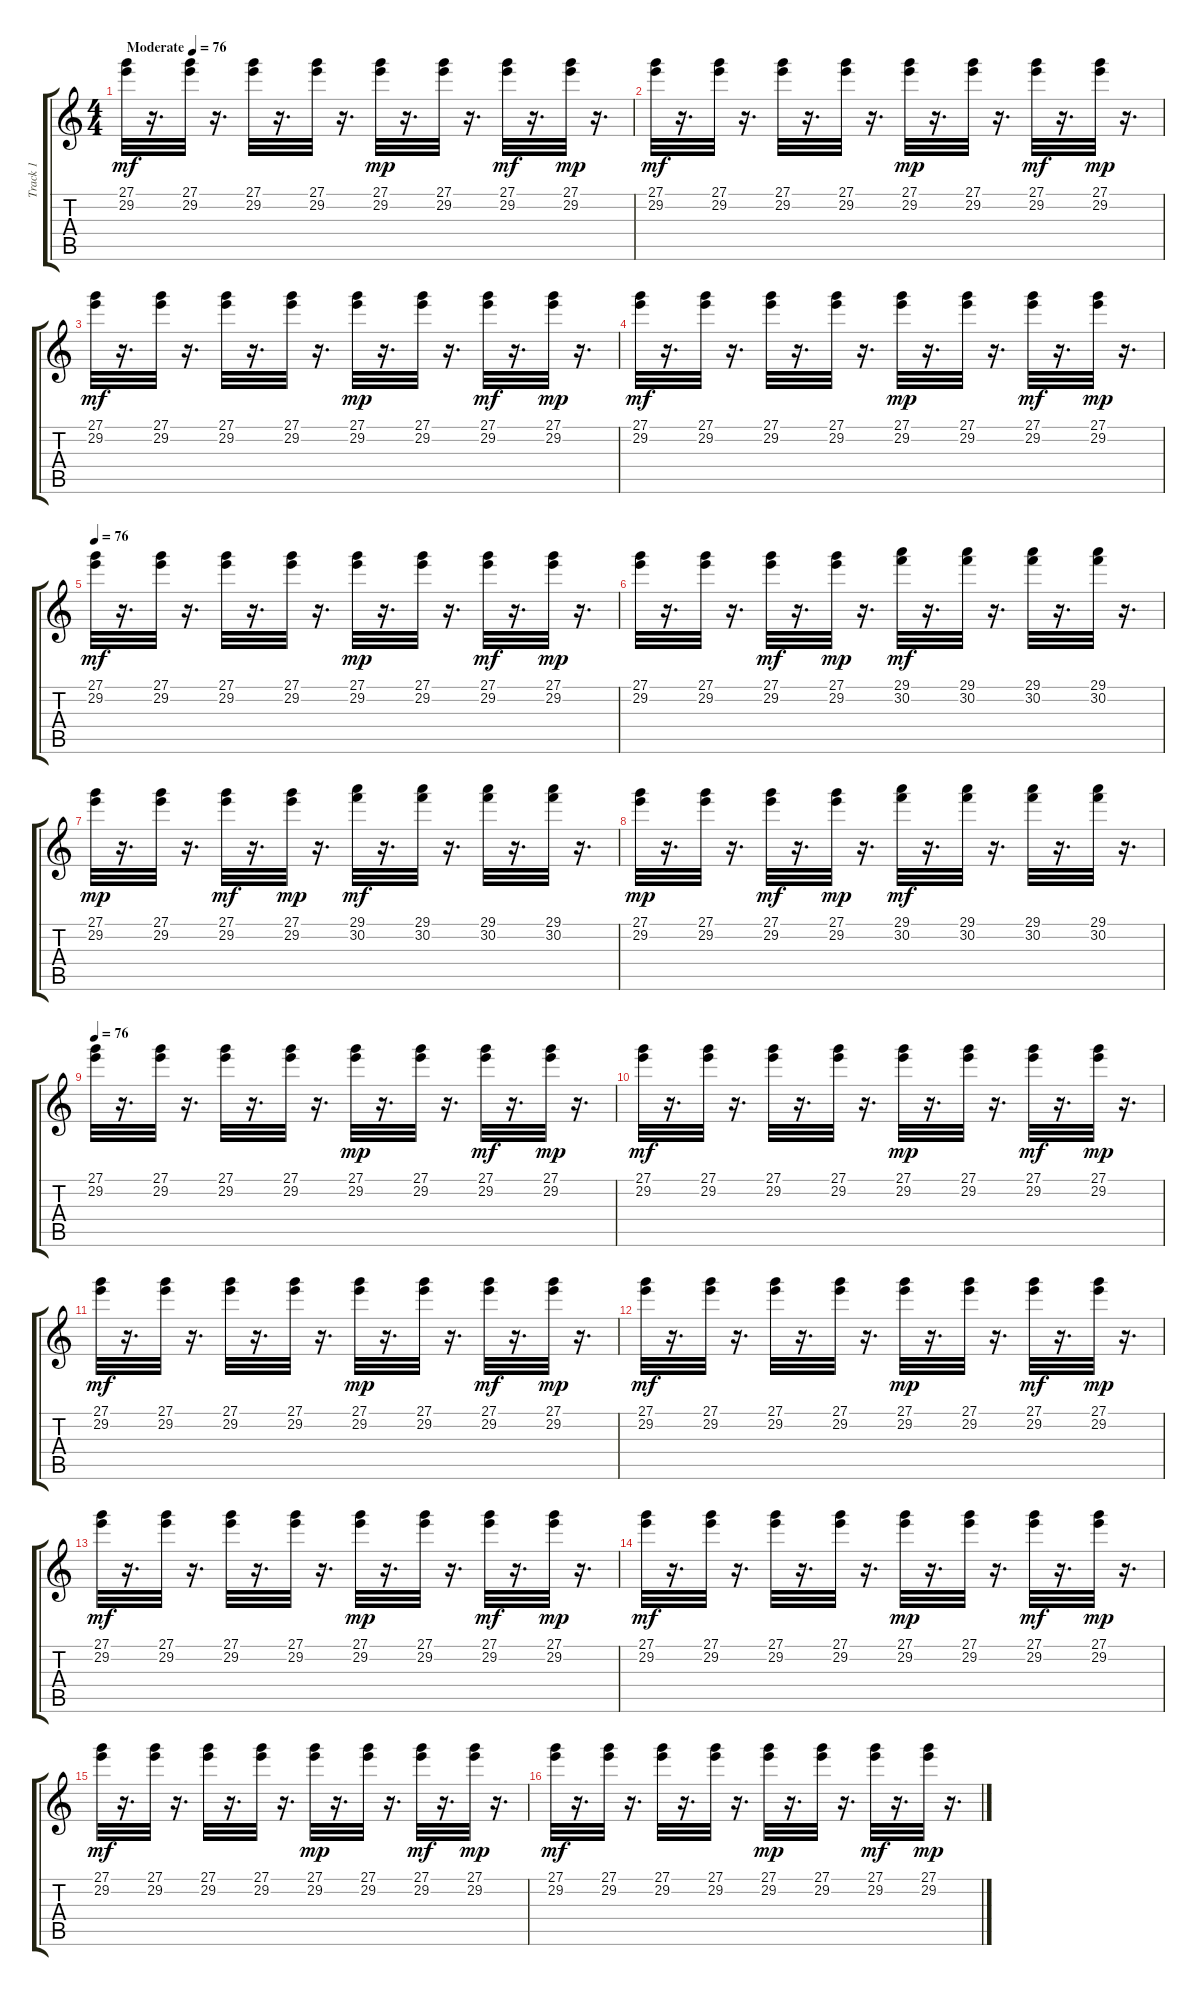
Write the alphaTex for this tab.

\track ("Track 1" "Track 1") {instrument brightacousticpiano}
\staff {score tabs}
\tuning (E4 B3 G3 D3 A2 E2) {hide}
\ts (4 4)
\tempo (76 "Moderate")
\clef g2
\ks c
(27.1 29.2).32{dy mf instrument brightacousticpiano} r.16{d} (27.1 29.2).32 r.16{d} (27.1 29.2).32 r.16{d} (27.1 29.2).32 r.16{d} (27.1 29.2).32{dy mp} r.16{d} (27.1 29.2).32 r.16{d} (27.1 29.2).32{dy mf} r.16{d} (27.1 29.2).32{dy mp} r.16{d} |
(27.1 29.2).32{dy mf} r.16{d} (27.1 29.2).32 r.16{d} (27.1 29.2).32 r.16{d} (27.1 29.2).32 r.16{d} (27.1 29.2).32{dy mp} r.16{d} (27.1 29.2).32 r.16{d} (27.1 29.2).32{dy mf} r.16{d} (27.1 29.2).32{dy mp} r.16{d} |
(27.1 29.2).32{dy mf} r.16{d} (27.1 29.2).32 r.16{d} (27.1 29.2).32 r.16{d} (27.1 29.2).32 r.16{d} (27.1 29.2).32{dy mp} r.16{d} (27.1 29.2).32 r.16{d} (27.1 29.2).32{dy mf} r.16{d} (27.1 29.2).32{dy mp} r.16{d} |
(27.1 29.2).32{dy mf} r.16{d} (27.1 29.2).32 r.16{d} (27.1 29.2).32 r.16{d} (27.1 29.2).32 r.16{d} (27.1 29.2).32{dy mp} r.16{d} (27.1 29.2).32 r.16{d} (27.1 29.2).32{dy mf} r.16{d} (27.1 29.2).32{dy mp} r.16{d} |
\tempo 76
(27.1 29.2).32{dy mf} r.16{d} (27.1 29.2).32 r.16{d} (27.1 29.2).32 r.16{d} (27.1 29.2).32 r.16{d} (27.1 29.2).32{dy mp} r.16{d} (27.1 29.2).32 r.16{d} (27.1 29.2).32{dy mf} r.16{d} (27.1 29.2).32{dy mp} r.16{d} |
(27.1 29.2).32 r.16{d} (27.1 29.2).32 r.16{d} (27.1 29.2).32{dy mf} r.16{d} (27.1 29.2).32{dy mp} r.16{d} (29.1 30.2).32{dy mf} r.16{d} (29.1 30.2).32 r.16{d} (29.1 30.2).32 r.16{d} (29.1 30.2).32 r.16{d} |
(27.1 29.2).32{dy mp} r.16{d} (27.1 29.2).32 r.16{d} (27.1 29.2).32{dy mf} r.16{d} (27.1 29.2).32{dy mp} r.16{d} (29.1 30.2).32{dy mf} r.16{d} (29.1 30.2).32 r.16{d} (29.1 30.2).32 r.16{d} (29.1 30.2).32 r.16{d} |
(27.1 29.2).32{dy mp} r.16{d} (27.1 29.2).32 r.16{d} (27.1 29.2).32{dy mf} r.16{d} (27.1 29.2).32{dy mp} r.16{d} (29.1 30.2).32{dy mf} r.16{d} (29.1 30.2).32 r.16{d} (29.1 30.2).32 r.16{d} (29.1 30.2).32 r.16{d} |
\tempo 76
(27.1 29.2).32 r.16{d} (27.1 29.2).32 r.16{d} (27.1 29.2).32 r.16{d} (27.1 29.2).32 r.16{d} (27.1 29.2).32{dy mp} r.16{d} (27.1 29.2).32 r.16{d} (27.1 29.2).32{dy mf} r.16{d} (27.1 29.2).32{dy mp} r.16{d} |
(27.1 29.2).32{dy mf} r.16{d} (27.1 29.2).32 r.16{d} (27.1 29.2).32 r.16{d} (27.1 29.2).32 r.16{d} (27.1 29.2).32{dy mp} r.16{d} (27.1 29.2).32 r.16{d} (27.1 29.2).32{dy mf} r.16{d} (27.1 29.2).32{dy mp} r.16{d} |
(27.1 29.2).32{dy mf} r.16{d} (27.1 29.2).32 r.16{d} (27.1 29.2).32 r.16{d} (27.1 29.2).32 r.16{d} (27.1 29.2).32{dy mp} r.16{d} (27.1 29.2).32 r.16{d} (27.1 29.2).32{dy mf} r.16{d} (27.1 29.2).32{dy mp} r.16{d} |
(27.1 29.2).32{dy mf} r.16{d} (27.1 29.2).32 r.16{d} (27.1 29.2).32 r.16{d} (27.1 29.2).32 r.16{d} (27.1 29.2).32{dy mp} r.16{d} (27.1 29.2).32 r.16{d} (27.1 29.2).32{dy mf} r.16{d} (27.1 29.2).32{dy mp} r.16{d} |
(27.1 29.2).32{dy mf} r.16{d} (27.1 29.2).32 r.16{d} (27.1 29.2).32 r.16{d} (27.1 29.2).32 r.16{d} (27.1 29.2).32{dy mp} r.16{d} (27.1 29.2).32 r.16{d} (27.1 29.2).32{dy mf} r.16{d} (27.1 29.2).32{dy mp} r.16{d} |
(27.1 29.2).32{dy mf} r.16{d} (27.1 29.2).32 r.16{d} (27.1 29.2).32 r.16{d} (27.1 29.2).32 r.16{d} (27.1 29.2).32{dy mp} r.16{d} (27.1 29.2).32 r.16{d} (27.1 29.2).32{dy mf} r.16{d} (27.1 29.2).32{dy mp} r.16{d} |
(27.1 29.2).32{dy mf} r.16{d} (27.1 29.2).32 r.16{d} (27.1 29.2).32 r.16{d} (27.1 29.2).32 r.16{d} (27.1 29.2).32{dy mp} r.16{d} (27.1 29.2).32 r.16{d} (27.1 29.2).32{dy mf} r.16{d} (27.1 29.2).32{dy mp} r.16{d} |
(27.1 29.2).32{dy mf} r.16{d} (27.1 29.2).32 r.16{d} (27.1 29.2).32 r.16{d} (27.1 29.2).32 r.16{d} (27.1 29.2).32{dy mp} r.16{d} (27.1 29.2).32 r.16{d} (27.1 29.2).32{dy mf} r.16{d} (27.1 29.2).32{dy mp} r.16{d}
